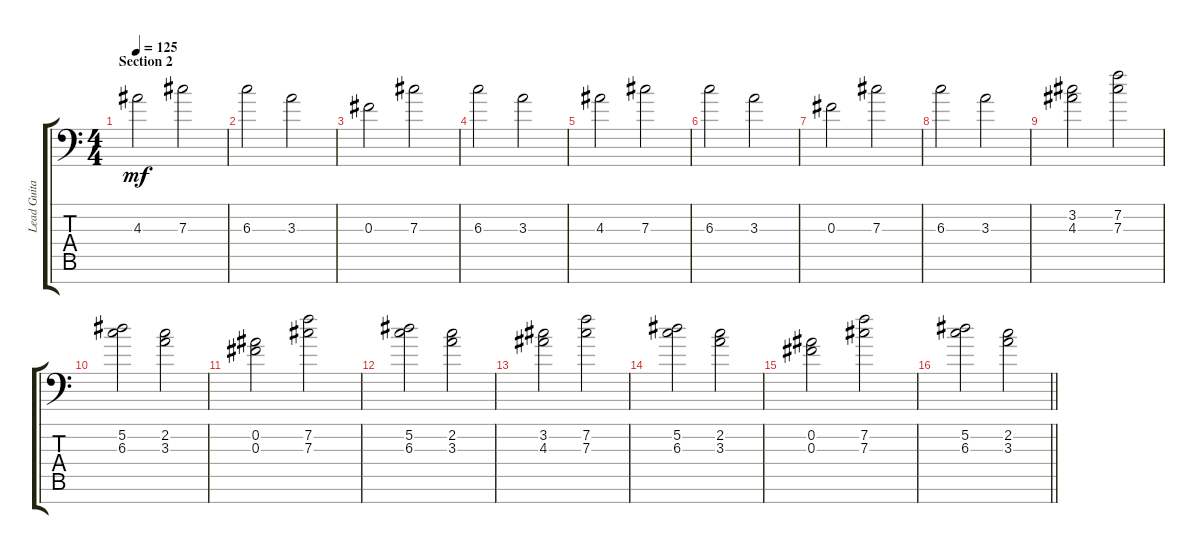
\track ("Lead Guitar" "Lead Guita") {instrument overdrivenguitar}
\staff {score tabs}
\tuning (Eb4 Bb3 Gb3 Db3 Ab2 Eb2 Bb1) {hide}
\ts (4 4)
\section ("" "Section 2")
\tempo 125
\clef f4
\ks c
4.3.2{dy mf} 7.3.2 |
6.3.2 3.3.2 |
0.3.2 7.3.2 |
6.3.2 3.3.2 |
4.3.2 7.3.2 |
6.3.2 3.3.2 |
0.3.2 7.3.2 |
6.3.2 3.3.2 |
(3.2 4.3).2 (7.2 7.3).2 |
(5.2 6.3).2 (2.2 3.3).2 |
(0.2 0.3).2 (7.2 7.3).2 |
(5.2 6.3).2 (2.2 3.3).2 |
(3.2 4.3).2 (7.2 7.3).2 |
(5.2 6.3).2 (2.2 3.3).2 |
(0.2 0.3).2 (7.2 7.3).2 |
\barLineRight lightlight
(5.2 6.3).2 (2.2 3.3).2
